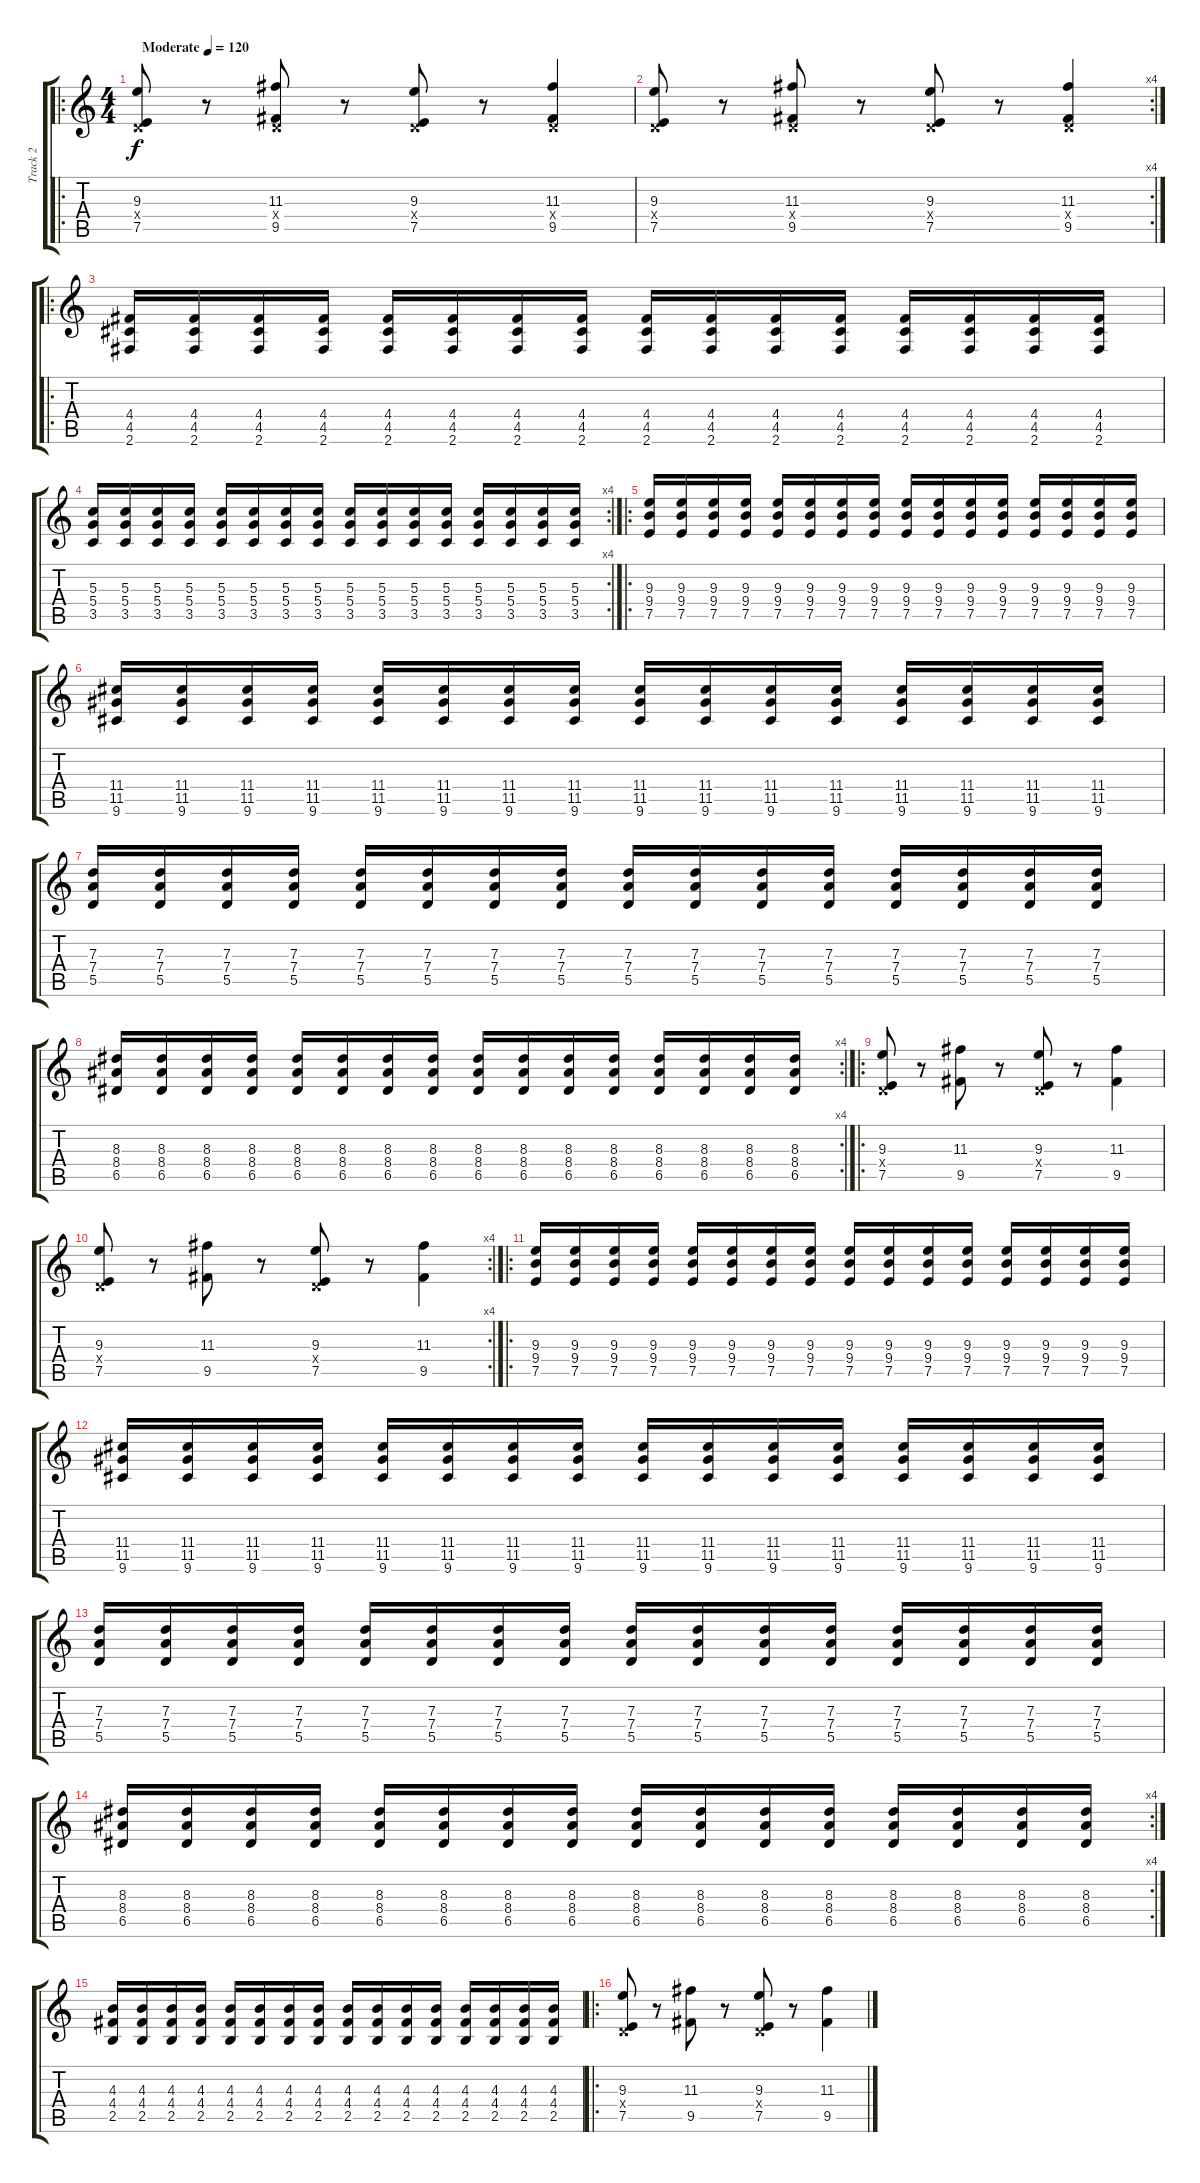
\track ("Track 2" "Track 2") {instrument distortionguitar}
\staff {score tabs}
\tuning (E4 B3 G3 D3 A2 E2) {hide}
\ro
\ts (4 4)
\tempo (120 "Moderate")
\clef g2
\ks c
(9.3 0.4{x} 7.5).8{dy f instrument distortionguitar} r.8 (11.3 0.4{x} 9.5).8 r.8 (9.3 0.4{x} 7.5).8 r.8 (11.3 0.4{x} 9.5).4 |
\rc 4
(9.3 0.4{x} 7.5).8 r.8 (11.3 0.4{x} 9.5).8 r.8 (9.3 0.4{x} 7.5).8 r.8 (11.3 0.4{x} 9.5).4 |
\ro
(4.4 4.5 2.6).16{instrument distortionguitar} (4.4 4.5 2.6).16 (4.4 4.5 2.6).16 (4.4 4.5 2.6).16 (4.4 4.5 2.6).16 (4.4 4.5 2.6).16 (4.4 4.5 2.6).16 (4.4 4.5 2.6).16 (4.4 4.5 2.6).16 (4.4 4.5 2.6).16 (4.4 4.5 2.6).16 (4.4 4.5 2.6).16 (4.4 4.5 2.6).16 (4.4 4.5 2.6).16 (4.4 4.5 2.6).16 (4.4 4.5 2.6).16 |
\rc 4
(5.3 5.4 3.5).16 (5.3 5.4 3.5).16 (5.3 5.4 3.5).16 (5.3 5.4 3.5).16 (5.3 5.4 3.5).16 (5.3 5.4 3.5).16 (5.3 5.4 3.5).16 (5.3 5.4 3.5).16 (5.3 5.4 3.5).16 (5.3 5.4 3.5).16 (5.3 5.4 3.5).16 (5.3 5.4 3.5).16 (5.3 5.4 3.5).16 (5.3 5.4 3.5).16 (5.3 5.4 3.5).16 (5.3 5.4 3.5).16 |
\ro
(9.3 9.4 7.5).16 (9.3 9.4 7.5).16 (9.3 9.4 7.5).16 (9.3 9.4 7.5).16 (9.3 9.4 7.5).16 (9.3 9.4 7.5).16 (9.3 9.4 7.5).16 (9.3 9.4 7.5).16 (9.3 9.4 7.5).16 (9.3 9.4 7.5).16 (9.3 9.4 7.5).16 (9.3 9.4 7.5).16 (9.3 9.4 7.5).16 (9.3 9.4 7.5).16 (9.3 9.4 7.5).16 (9.3 9.4 7.5).16 |
(11.4 11.5 9.6).16 (11.4 11.5 9.6).16 (11.4 11.5 9.6).16 (11.4 11.5 9.6).16 (11.4 11.5 9.6).16 (11.4 11.5 9.6).16 (11.4 11.5 9.6).16 (11.4 11.5 9.6).16 (11.4 11.5 9.6).16 (11.4 11.5 9.6).16 (11.4 11.5 9.6).16 (11.4 11.5 9.6).16 (11.4 11.5 9.6).16 (11.4 11.5 9.6).16 (11.4 11.5 9.6).16 (11.4 11.5 9.6).16 |
(7.3 7.4 5.5).16 (7.3 7.4 5.5).16 (7.3 7.4 5.5).16 (7.3 7.4 5.5).16 (7.3 7.4 5.5).16 (7.3 7.4 5.5).16 (7.3 7.4 5.5).16 (7.3 7.4 5.5).16 (7.3 7.4 5.5).16 (7.3 7.4 5.5).16 (7.3 7.4 5.5).16 (7.3 7.4 5.5).16 (7.3 7.4 5.5).16 (7.3 7.4 5.5).16 (7.3 7.4 5.5).16 (7.3 7.4 5.5).16 |
\rc 4
(8.3 8.4 6.5).16 (8.3 8.4 6.5).16 (8.3 8.4 6.5).16 (8.3 8.4 6.5).16 (8.3 8.4 6.5).16 (8.3 8.4 6.5).16 (8.3 8.4 6.5).16 (8.3 8.4 6.5).16 (8.3 8.4 6.5).16 (8.3 8.4 6.5).16 (8.3 8.4 6.5).16 (8.3 8.4 6.5).16 (8.3 8.4 6.5).16 (8.3 8.4 6.5).16 (8.3 8.4 6.5).16 (8.3 8.4 6.5).16 |
\ro
(9.3 0.4{x} 7.5).8 r.8 (11.3 9.5).8 r.8 (9.3 0.4{x} 7.5).8 r.8 (11.3 9.5).4 |
\rc 4
(9.3 0.4{x} 7.5).8 r.8 (11.3 9.5).8 r.8 (9.3 0.4{x} 7.5).8 r.8 (11.3 9.5).4 |
\ro
(9.3 9.4 7.5).16 (9.3 9.4 7.5).16 (9.3 9.4 7.5).16 (9.3 9.4 7.5).16 (9.3 9.4 7.5).16 (9.3 9.4 7.5).16 (9.3 9.4 7.5).16 (9.3 9.4 7.5).16 (9.3 9.4 7.5).16 (9.3 9.4 7.5).16 (9.3 9.4 7.5).16 (9.3 9.4 7.5).16 (9.3 9.4 7.5).16 (9.3 9.4 7.5).16 (9.3 9.4 7.5).16 (9.3 9.4 7.5).16 |
(11.4 11.5 9.6).16 (11.4 11.5 9.6).16 (11.4 11.5 9.6).16 (11.4 11.5 9.6).16 (11.4 11.5 9.6).16 (11.4 11.5 9.6).16 (11.4 11.5 9.6).16 (11.4 11.5 9.6).16 (11.4 11.5 9.6).16 (11.4 11.5 9.6).16 (11.4 11.5 9.6).16 (11.4 11.5 9.6).16 (11.4 11.5 9.6).16 (11.4 11.5 9.6).16 (11.4 11.5 9.6).16 (11.4 11.5 9.6).16 |
(7.3 7.4 5.5).16 (7.3 7.4 5.5).16 (7.3 7.4 5.5).16 (7.3 7.4 5.5).16 (7.3 7.4 5.5).16 (7.3 7.4 5.5).16 (7.3 7.4 5.5).16 (7.3 7.4 5.5).16 (7.3 7.4 5.5).16 (7.3 7.4 5.5).16 (7.3 7.4 5.5).16 (7.3 7.4 5.5).16 (7.3 7.4 5.5).16 (7.3 7.4 5.5).16 (7.3 7.4 5.5).16 (7.3 7.4 5.5).16 |
\rc 4
(8.3 8.4 6.5).16 (8.3 8.4 6.5).16 (8.3 8.4 6.5).16 (8.3 8.4 6.5).16 (8.3 8.4 6.5).16 (8.3 8.4 6.5).16 (8.3 8.4 6.5).16 (8.3 8.4 6.5).16 (8.3 8.4 6.5).16 (8.3 8.4 6.5).16 (8.3 8.4 6.5).16 (8.3 8.4 6.5).16 (8.3 8.4 6.5).16 (8.3 8.4 6.5).16 (8.3 8.4 6.5).16 (8.3 8.4 6.5).16 |
(4.3 4.4 2.5).16 (4.3 4.4 2.5).16 (4.3 4.4 2.5).16 (4.3 4.4 2.5).16 (4.3 4.4 2.5).16 (4.3 4.4 2.5).16 (4.3 4.4 2.5).16 (4.3 4.4 2.5).16 (4.3 4.4 2.5).16 (4.3 4.4 2.5).16 (4.3 4.4 2.5).16 (4.3 4.4 2.5).16 (4.3 4.4 2.5).16 (4.3 4.4 2.5).16 (4.3 4.4 2.5).16 (4.3 4.4 2.5).16 |
\ro
(9.3 0.4{x} 7.5).8 r.8 (11.3 9.5).8 r.8 (9.3 0.4{x} 7.5).8 r.8 (11.3 9.5).4
